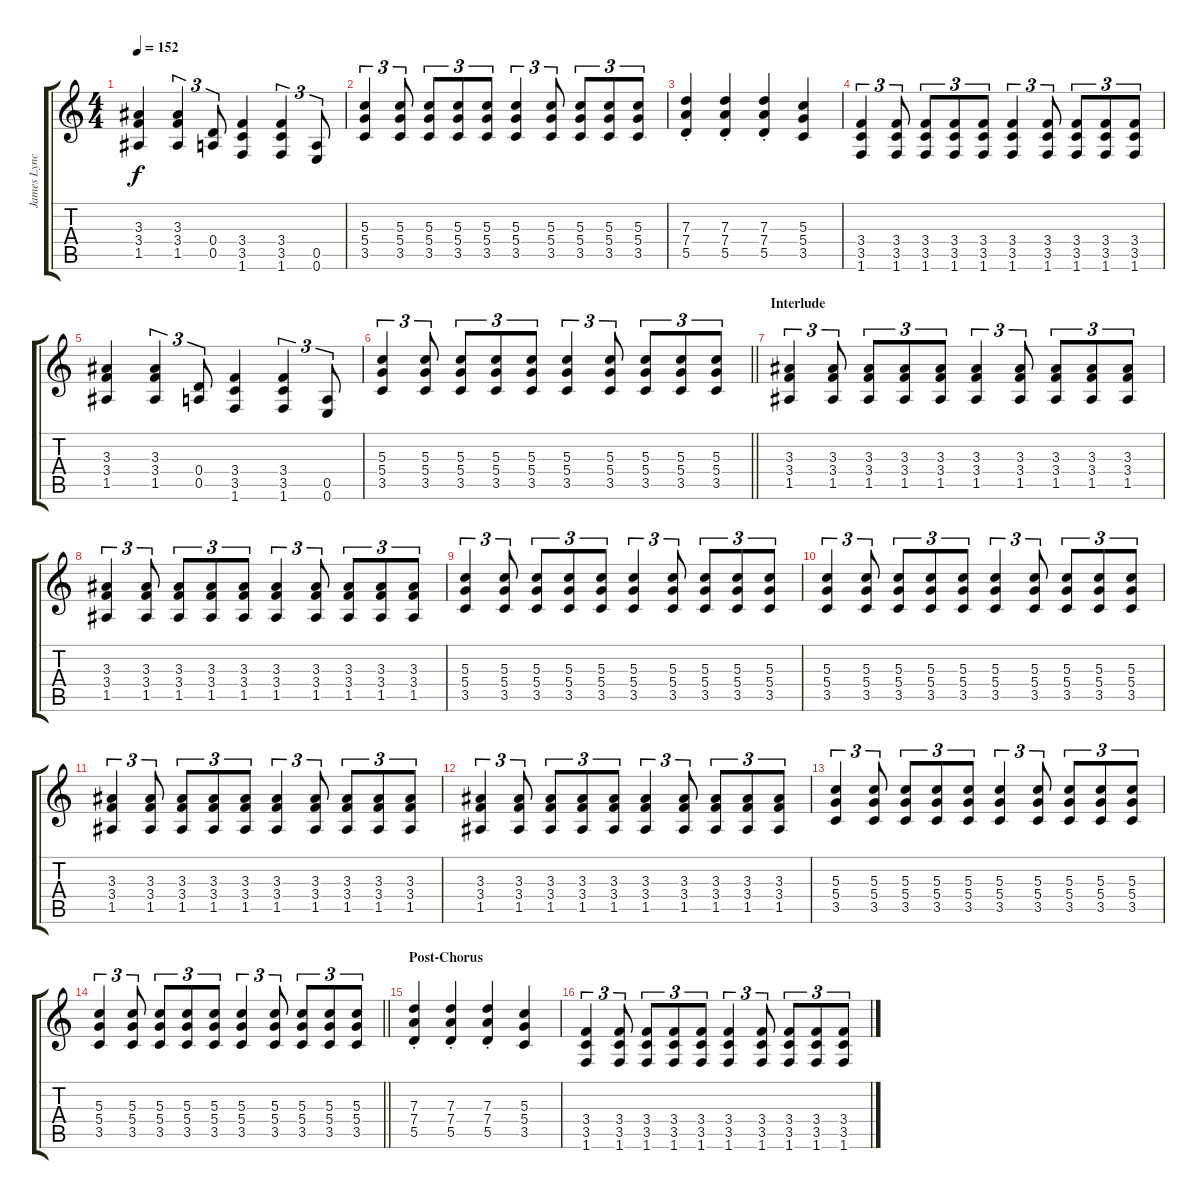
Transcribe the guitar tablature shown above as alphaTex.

\track ("James Lynch (Guitar Right)" "James Lync") {instrument distortionguitar}
\staff {score tabs}
\tuning (E4 B3 G3 D3 A2 E2) {hide}
\ts (4 4)
\tempo 152
\clef g2
\ks c
(3.3 3.4 1.5).4{dy f} (3.3 3.4 1.5).4{tu (3 2)} (0.4 0.5).8{tu (3 2)} (3.4 3.5 1.6).4 (3.4 3.5 1.6).4{tu (3 2)} (0.5 0.6).8{tu (3 2)} |
(5.3 5.4 3.5).4{tu (3 2)} (5.3 5.4 3.5).8{tu (3 2)} (5.3 5.4 3.5).8{tu (3 2)} (5.3 5.4 3.5).8{tu (3 2)} (5.3 5.4 3.5).8{tu (3 2)} (5.3 5.4 3.5).4{tu (3 2)} (5.3 5.4 3.5).8{tu (3 2)} (5.3 5.4 3.5).8{tu (3 2)} (5.3 5.4 3.5).8{tu (3 2)} (5.3 5.4 3.5).8{tu (3 2)} |
(7.3{st} 7.4{st} 5.5{st}).4 (7.3{st} 7.4{st} 5.5{st}).4 (7.3{st} 7.4{st} 5.5{st}).4 (5.3 5.4 3.5).4 |
(3.4 3.5 1.6).4{tu (3 2)} (3.4 3.5 1.6).8{tu (3 2)} (3.4 3.5 1.6).8{tu (3 2)} (3.4 3.5 1.6).8{tu (3 2)} (3.4 3.5 1.6).8{tu (3 2)} (3.4 3.5 1.6).4{tu (3 2)} (3.4 3.5 1.6).8{tu (3 2)} (3.4 3.5 1.6).8{tu (3 2)} (3.4 3.5 1.6).8{tu (3 2)} (3.4 3.5 1.6).8{tu (3 2)} |
(3.3 3.4 1.5).4 (3.3 3.4 1.5).4{tu (3 2)} (0.4 0.5).8{tu (3 2)} (3.4 3.5 1.6).4 (3.4 3.5 1.6).4{tu (3 2)} (0.5 0.6).8{tu (3 2)} |
\barLineRight lightlight
(5.3 5.4 3.5).4{tu (3 2)} (5.3 5.4 3.5).8{tu (3 2)} (5.3 5.4 3.5).8{tu (3 2)} (5.3 5.4 3.5).8{tu (3 2)} (5.3 5.4 3.5).8{tu (3 2)} (5.3 5.4 3.5).4{tu (3 2)} (5.3 5.4 3.5).8{tu (3 2)} (5.3 5.4 3.5).8{tu (3 2)} (5.3 5.4 3.5).8{tu (3 2)} (5.3 5.4 3.5).8{tu (3 2)} |
\section ("" "Interlude")
(3.3 3.4 1.5).4{tu (3 2)} (3.3 3.4 1.5).8{tu (3 2)} (3.3 3.4 1.5).8{tu (3 2)} (3.3 3.4 1.5).8{tu (3 2)} (3.3 3.4 1.5).8{tu (3 2)} (3.3 3.4 1.5).4{tu (3 2)} (3.3 3.4 1.5).8{tu (3 2)} (3.3 3.4 1.5).8{tu (3 2)} (3.3 3.4 1.5).8{tu (3 2)} (3.3 3.4 1.5).8{tu (3 2)} |
(3.3 3.4 1.5).4{tu (3 2)} (3.3 3.4 1.5).8{tu (3 2)} (3.3 3.4 1.5).8{tu (3 2)} (3.3 3.4 1.5).8{tu (3 2)} (3.3 3.4 1.5).8{tu (3 2)} (3.3 3.4 1.5).4{tu (3 2)} (3.3 3.4 1.5).8{tu (3 2)} (3.3 3.4 1.5).8{tu (3 2)} (3.3 3.4 1.5).8{tu (3 2)} (3.3 3.4 1.5).8{tu (3 2)} |
(5.3 5.4 3.5).4{tu (3 2)} (5.3 5.4 3.5).8{tu (3 2)} (5.3 5.4 3.5).8{tu (3 2)} (5.3 5.4 3.5).8{tu (3 2)} (5.3 5.4 3.5).8{tu (3 2)} (5.3 5.4 3.5).4{tu (3 2)} (5.3 5.4 3.5).8{tu (3 2)} (5.3 5.4 3.5).8{tu (3 2)} (5.3 5.4 3.5).8{tu (3 2)} (5.3 5.4 3.5).8{tu (3 2)} |
(5.3 5.4 3.5).4{tu (3 2)} (5.3 5.4 3.5).8{tu (3 2)} (5.3 5.4 3.5).8{tu (3 2)} (5.3 5.4 3.5).8{tu (3 2)} (5.3 5.4 3.5).8{tu (3 2)} (5.3 5.4 3.5).4{tu (3 2)} (5.3 5.4 3.5).8{tu (3 2)} (5.3 5.4 3.5).8{tu (3 2)} (5.3 5.4 3.5).8{tu (3 2)} (5.3 5.4 3.5).8{tu (3 2)} |
(3.3 3.4 1.5).4{tu (3 2)} (3.3 3.4 1.5).8{tu (3 2)} (3.3 3.4 1.5).8{tu (3 2)} (3.3 3.4 1.5).8{tu (3 2)} (3.3 3.4 1.5).8{tu (3 2)} (3.3 3.4 1.5).4{tu (3 2)} (3.3 3.4 1.5).8{tu (3 2)} (3.3 3.4 1.5).8{tu (3 2)} (3.3 3.4 1.5).8{tu (3 2)} (3.3 3.4 1.5).8{tu (3 2)} |
(3.3 3.4 1.5).4{tu (3 2)} (3.3 3.4 1.5).8{tu (3 2)} (3.3 3.4 1.5).8{tu (3 2)} (3.3 3.4 1.5).8{tu (3 2)} (3.3 3.4 1.5).8{tu (3 2)} (3.3 3.4 1.5).4{tu (3 2)} (3.3 3.4 1.5).8{tu (3 2)} (3.3 3.4 1.5).8{tu (3 2)} (3.3 3.4 1.5).8{tu (3 2)} (3.3 3.4 1.5).8{tu (3 2)} |
(5.3 5.4 3.5).4{tu (3 2)} (5.3 5.4 3.5).8{tu (3 2)} (5.3 5.4 3.5).8{tu (3 2)} (5.3 5.4 3.5).8{tu (3 2)} (5.3 5.4 3.5).8{tu (3 2)} (5.3 5.4 3.5).4{tu (3 2)} (5.3 5.4 3.5).8{tu (3 2)} (5.3 5.4 3.5).8{tu (3 2)} (5.3 5.4 3.5).8{tu (3 2)} (5.3 5.4 3.5).8{tu (3 2)} |
\barLineRight lightlight
(5.3 5.4 3.5).4{tu (3 2)} (5.3 5.4 3.5).8{tu (3 2)} (5.3 5.4 3.5).8{tu (3 2)} (5.3 5.4 3.5).8{tu (3 2)} (5.3 5.4 3.5).8{tu (3 2)} (5.3 5.4 3.5).4{tu (3 2)} (5.3 5.4 3.5).8{tu (3 2)} (5.3 5.4 3.5).8{tu (3 2)} (5.3 5.4 3.5).8{tu (3 2)} (5.3 5.4 3.5).8{tu (3 2)} |
\section ("" "Post-Chorus")
(7.3{st} 7.4{st} 5.5{st}).4 (7.3{st} 7.4{st} 5.5{st}).4 (7.3{st} 7.4{st} 5.5{st}).4 (5.3 5.4 3.5).4 |
(3.4 3.5 1.6).4{tu (3 2)} (3.4 3.5 1.6).8{tu (3 2)} (3.4 3.5 1.6).8{tu (3 2)} (3.4 3.5 1.6).8{tu (3 2)} (3.4 3.5 1.6).8{tu (3 2)} (3.4 3.5 1.6).4{tu (3 2)} (3.4 3.5 1.6).8{tu (3 2)} (3.4 3.5 1.6).8{tu (3 2)} (3.4 3.5 1.6).8{tu (3 2)} (3.4 3.5 1.6).8{tu (3 2)}
